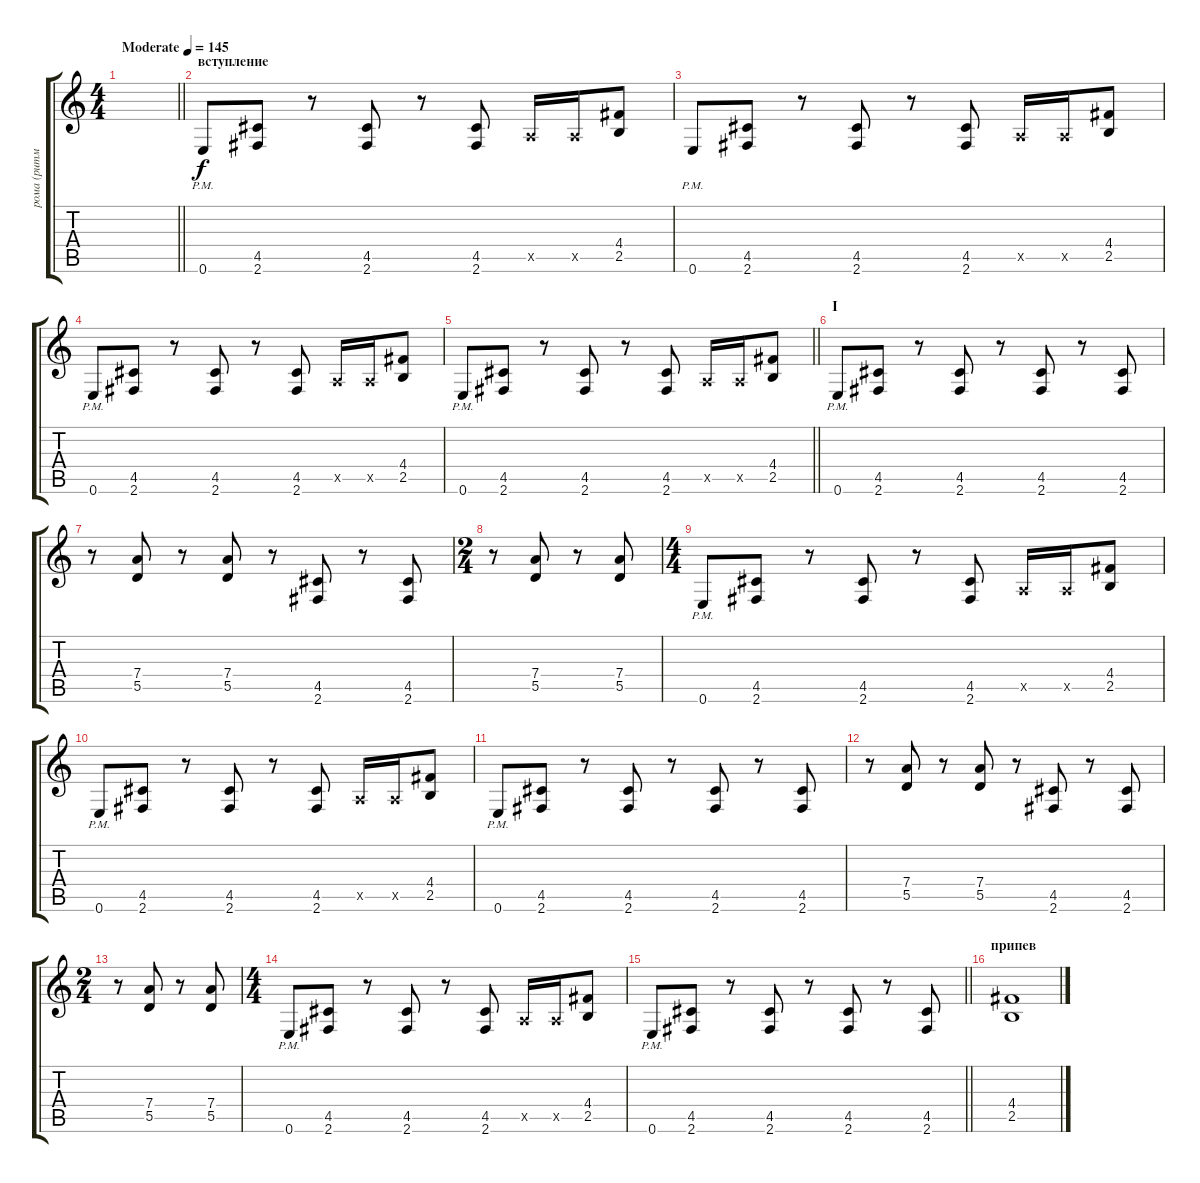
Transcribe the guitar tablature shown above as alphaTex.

\track ("рома (ритм)" "рома (ритм") {instrument distortionguitar}
\staff {score tabs}
\tuning (E4 B3 G3 D3 A2 E2) {hide}
\ts (4 4)
\tempo (145 "Moderate")
\clef g2
\barLineRight lightlight
\ks c
|
\section ("" "вступление")
0.6{pm}.8 (4.5 2.6).8 r.8 (4.5 2.6).8 r.8 (4.5 2.6).8 0.5{x}.16 0.5{x}.16 (4.4 2.5).8 |
0.6{pm}.8 (4.5 2.6).8 r.8 (4.5 2.6).8 r.8 (4.5 2.6).8 0.5{x}.16 0.5{x}.16 (4.4 2.5).8 |
0.6{pm}.8 (4.5 2.6).8 r.8 (4.5 2.6).8 r.8 (4.5 2.6).8 0.5{x}.16 0.5{x}.16 (4.4 2.5).8 |
\barLineRight lightlight
0.6{pm}.8 (4.5 2.6).8 r.8 (4.5 2.6).8 r.8 (4.5 2.6).8 0.5{x}.16 0.5{x}.16 (4.4 2.5).8 |
\section ("" "I")
0.6{pm}.8 (4.5 2.6).8 r.8 (4.5 2.6).8 r.8 (4.5 2.6).8 r.8 (4.5 2.6).8 |
r.8 (7.4 5.5).8 r.8 (7.4 5.5).8 r.8 (4.5 2.6).8 r.8 (4.5 2.6).8 |
\ts (2 4)
r.8 (7.4 5.5).8 r.8 (7.4 5.5).8 |
\ts (4 4)
0.6{pm}.8 (4.5 2.6).8 r.8 (4.5 2.6).8 r.8 (4.5 2.6).8 0.5{x}.16 0.5{x}.16 (4.4 2.5).8 |
0.6{pm}.8 (4.5 2.6).8 r.8 (4.5 2.6).8 r.8 (4.5 2.6).8 0.5{x}.16 0.5{x}.16 (4.4 2.5).8 |
0.6{pm}.8 (4.5 2.6).8 r.8 (4.5 2.6).8 r.8 (4.5 2.6).8 r.8 (4.5 2.6).8 |
r.8 (7.4 5.5).8 r.8 (7.4 5.5).8 r.8 (4.5 2.6).8 r.8 (4.5 2.6).8 |
\ts (2 4)
r.8 (7.4 5.5).8 r.8 (7.4 5.5).8 |
\ts (4 4)
0.6{pm}.8 (4.5 2.6).8 r.8 (4.5 2.6).8 r.8 (4.5 2.6).8 0.5{x}.16 0.5{x}.16 (4.4 2.5).8 |
\barLineRight lightlight
0.6{pm}.8 (4.5 2.6).8 r.8 (4.5 2.6).8 r.8 (4.5 2.6).8 r.8 (4.5 2.6).8 |
\section ("" "припев")
(4.4 2.5).1
